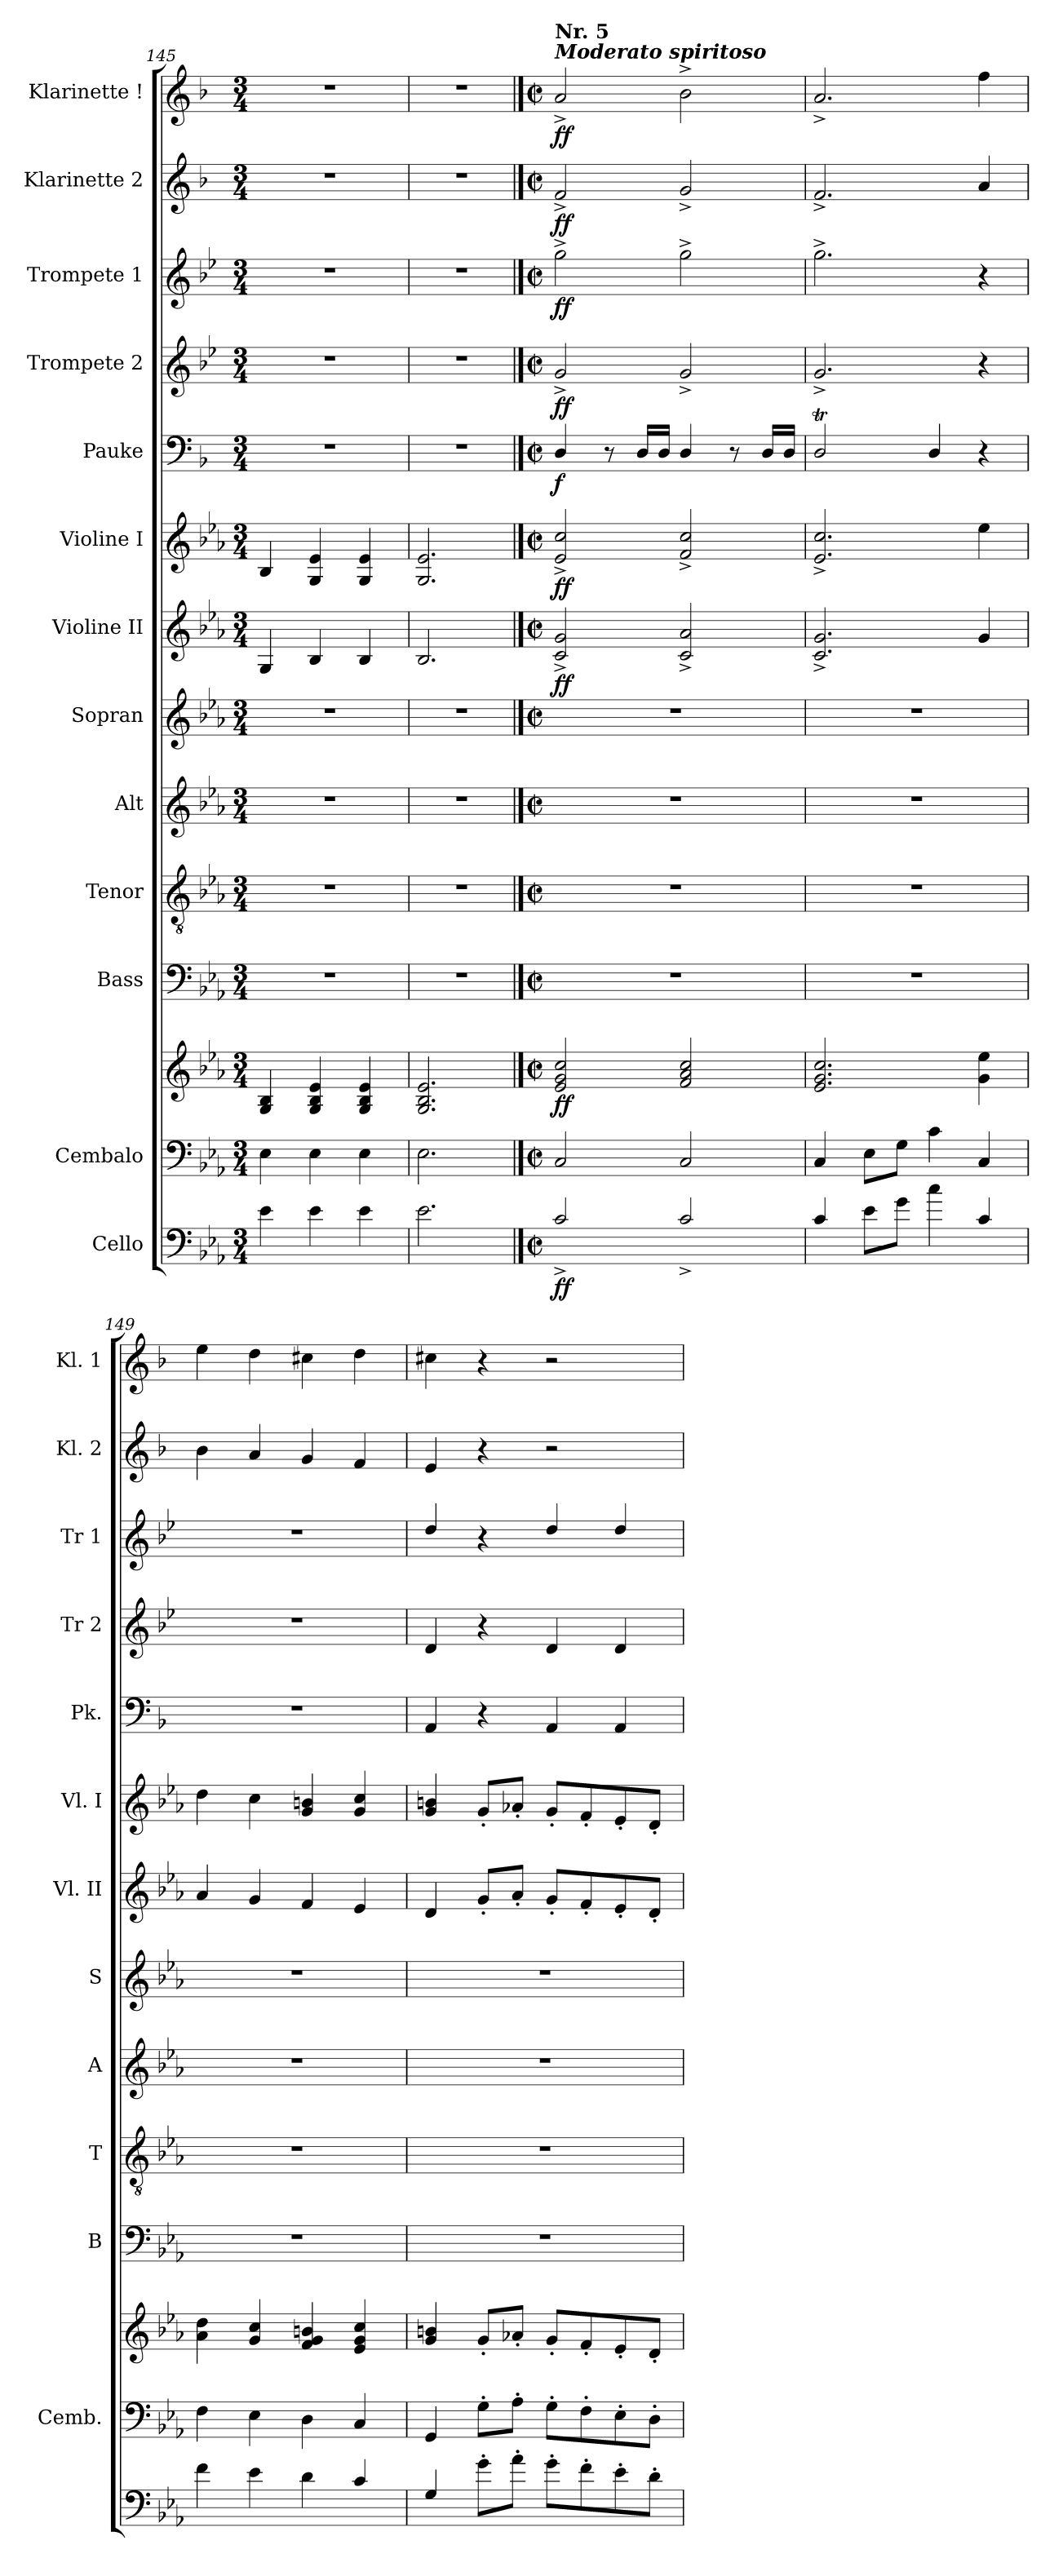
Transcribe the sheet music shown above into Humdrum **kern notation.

**kern	**dynam	**kern	**kern	**dynam	**kern	**kern	**kern	**kern	**kern	**dynam	**kern	**dynam	**kern	**dynam	**kern	**dynam	**kern	**dynam	**kern	**dynam	**kern	**dynam
*part13	*part13	*part12	*part12	*part12	*part11	*part10	*part9	*part8	*part7	*part7	*part6	*part6	*part5	*part5	*part4	*part4	*part3	*part3	*part2	*part2	*part1	*part1
*staff14	*staff14	*staff13	*staff12	*staff12/13	*staff11	*staff10	*staff9	*staff8	*staff7	*staff7	*staff6	*staff6	*staff5	*staff5	*staff4	*staff4	*staff3	*staff3	*staff2	*staff2	*staff1	*staff1
*I"Cello	*	*I"Cembalo	*	*	*I"Bass	*I"Tenor	*I"Alt	*I"Sopran	*I"Violine II	*	*I"Violine I	*	*I"Pauke	*	*I"Trompete 2	*	*I"Trompete 1	*	*I"Klarinette 2	*	*I"Klarinette !	*
*	*	*I'Cemb.	*	*	*I'B	*I'T	*I'A	*I'S	*I'Vl. II	*	*I'Vl. I	*	*I'Pk.	*	*I'Tr 2	*	*I'Tr 1	*	*I'Kl. 2	*	*I'Kl. 1	*
*clefF4	*	*clefF4	*clefG2	*	*clefF4	*clefGv2	*clefG2	*clefG2	*clefG2	*	*clefG2	*	*clefF4	*	*clefG2	*	*clefG2	*	*clefG2	*	*clefG2	*
*ITrd7c12	*	*	*	*	*	*	*	*	*	*	*	*	*ITrd1c2	*	*ITrd4c7	*	*ITrd4c7	*	*ITrd1c2	*	*ITrd1c2	*
*k[b-e-a-]	*	*k[b-e-a-]	*k[b-e-a-]	*	*k[b-e-a-]	*k[b-e-a-]	*k[b-e-a-]	*k[b-e-a-]	*k[b-e-a-]	*	*k[b-e-a-]	*	*k[b-e-a-]	*	*k[b-e-a-]	*	*k[b-e-a-]	*	*k[b-e-a-]	*	*k[b-e-a-]	*
*E-:	*	*E-:	*E-:	*	*E-:	*E-:	*E-:	*E-:	*E-:	*	*E-:	*	*E-:	*	*E-:	*	*E-:	*	*E-:	*	*E-:	*
*M3/4	*	*M3/4	*M3/4	*	*M3/4	*M3/4	*M3/4	*M3/4	*M3/4	*	*M3/4	*	*M3/4	*	*M3/4	*	*M3/4	*	*M3/4	*	*M3/4	*
=145	=145	=145	=145	=145	=145	=145	=145	=145	=145	=145	=145	=145	=145	=145	=145	=145	=145	=145	=145	=145	=145	=145
4E-\	.	4E-\	4G/ 4B-/	.	2.r	2.r	2.r	2.r	4G/	.	4B-/	.	2.r	.	2.r	.	2.r	.	2.r	.	2.r	.
4E-\	.	4E-\	4G/ 4B-/ 4e-/	.	.	.	.	.	4B-/	.	4G/ 4e-/	.	.	.	.	.	.	.	.	.	.	.
4E-\	.	4E-\	4G/ 4B-/ 4e-/	.	.	.	.	.	4B-/	.	4G/ 4e-/	.	.	.	.	.	.	.	.	.	.	.
=146	=146	=146	=146	=146	=146	=146	=146	=146	=146	=146	=146	=146	=146	=146	=146	=146	=146	=146	=146	=146	=146	=146
2.E-\	.	2.E-\	2.G/ 2.B-/ 2.e-/	.	2.r	2.r	2.r	2.r	2.B-/	.	2.G/ 2.e-/	.	2.r	.	2.r	.	2.r	.	2.r	.	2.r	.
!!LO:PB:g=z
==147	==147	==147	==147	==147	==147	==147	==147	==147	==147	==147	==147	==147	==147	==147	==147	==147	==147	==147	==147	==147	==147	==147
*M2/2	*	*M2/2	*M2/2	*	*M2/2	*M2/2	*M2/2	*M2/2	*M2/2	*	*M2/2	*	*M2/2	*	*M2/2	*	*M2/2	*	*M2/2	*	*M2/2	*
*met(c|)	*	*met(c|)	*met(c|)	*	*met(c|)	*met(c|)	*met(c|)	*met(c|)	*met(c|)	*	*met(c|)	*	*met(c|)	*	*met(c|)	*	*met(c|)	*	*met(c|)	*	*met(c|)	*
!	!	!	!	!	!	!	!	!	!	!	!	!	!	!	!	!	!	!	!	!	!LO:TX:a:Bi:t=Moderato spiritoso	!
!	!	!	!	!	!	!	!	!	!	!	!	!	!	!	!	!	!	!	!	!	!LO:TX:a:B:t=Nr. 5	!
!	!LO:DY:b	!	!	!LO:DY:b	!	!	!	!	!	!LO:DY:b	!	!LO:DY:b	!	!LO:DY:b	!	!LO:DY:b	!	!LO:DY:b	!	!LO:DY:b	!	!LO:DY:b
2C^</	ff	2C/	2e-/ 2g/ 2cc/	ff	1r	1r	1r	1r	2c/^< 2g/^<	ff	2e-/^< 2cc/^<	ff	4C/	f	2c^</	ff	2cc^>\	ff	2e-^</	ff	2g^</	ff
.	.	.	.	.	.	.	.	.	.	.	.	.	8r	.	.	.	.	.	.	.	.	.
.	.	.	.	.	.	.	.	.	.	.	.	.	16C/LL	.	.	.	.	.	.	.	.	.
.	.	.	.	.	.	.	.	.	.	.	.	.	16C/JJ	.	.	.	.	.	.	.	.	.
2C^</	.	2C/	2f/ 2a-/ 2cc/	.	.	.	.	.	2c/^< 2a-/^<	.	2f/^< 2cc/^<	.	4C/	.	2c^</	.	2cc^>\	.	2f^</	.	2a-^<\	.
.	.	.	.	.	.	.	.	.	.	.	.	.	8r	.	.	.	.	.	.	.	.	.
.	.	.	.	.	.	.	.	.	.	.	.	.	16C/LL	.	.	.	.	.	.	.	.	.
.	.	.	.	.	.	.	.	.	.	.	.	.	16C/JJ	.	.	.	.	.	.	.	.	.
=148	=148	=148	=148	=148	=148	=148	=148	=148	=148	=148	=148	=148	=148	=148	=148	=148	=148	=148	=148	=148	=148	=148
4C/	.	4C/	2.e-/ 2.g/ 2.cc/	.	1r	1r	1r	1r	2.c/^< 2.g/^<	.	2.e-/^< 2.cc/^<	.	2CT/	.	2.c^</	.	2.cc^>\	.	2.e-^</	.	2.g^</	.
8E-\L	.	8E-\L	.	.	.	.	.	.	.	.	.	.	.	.	.	.	.	.	.	.	.	.
8G\J	.	8G\J	.	.	.	.	.	.	.	.	.	.	.	.	.	.	.	.	.	.	.	.
4c\	.	4c\	.	.	.	.	.	.	.	.	.	.	4CTTT/	.	.	.	.	.	.	.	.	.
4C/	.	4C/	4g\ 4ee-\	.	.	.	.	.	4g/	.	4ee-\	.	4r	.	4r	.	4r	.	4g/	.	4ee-\	.
=149	=149	=149	=149	=149	=149	=149	=149	=149	=149	=149	=149	=149	=149	=149	=149	=149	=149	=149	=149	=149	=149	=149
4F\	.	4F\	4a-\ 4dd\	.	1r	1r	1r	1r	4a-/	.	4dd\	.	1r	.	1r	.	1r	.	4a-\	.	4dd\	.
4E-\	.	4E-\	4g/ 4cc/	.	.	.	.	.	4g/	.	4cc\	.	.	.	.	.	.	.	4g/	.	4cc\	.
4D\	.	4D\	4f/ 4g/ 4bn/	.	.	.	.	.	4f/	.	4g/ 4bn/	.	.	.	.	.	.	.	4f/	.	4bn\	.
4C/	.	4C/	4e-/ 4g/ 4cc/	.	.	.	.	.	4e-/	.	4g/ 4cc/	.	.	.	.	.	.	.	4e-/	.	4cc\	.
=150	=150	=150	=150	=150	=150	=150	=150	=150	=150	=150	=150	=150	=150	=150	=150	=150	=150	=150	=150	=150	=150	=150
4GG/	.	4GG/	4g/ 4bn/	.	1r	1r	1r	1r	4d/	.	4g/ 4bn/	.	4GG/	.	4G/	.	4g/	.	4d/	.	4bn\	.
8G'>\L	.	8G'>\L	8g'</L	.	.	.	.	.	8g'</L	.	8g'</L	.	4r	.	4r	.	4r	.	4r	.	4r	.
8A-'>\J	.	8A-'>\J	8a-X'</J	.	.	.	.	.	8a-'</J	.	8a-X'</J	.	.	.	.	.	.	.	.	.	.	.
8G'>\L	.	8G'>\L	8g'</L	.	.	.	.	.	8g'</L	.	8g'</L	.	4GG/	.	4G/	.	4g/	.	2r	.	2r	.
8F'>\	.	8F'>\	8f'</	.	.	.	.	.	8f'</	.	8f'</	.	.	.	.	.	.	.	.	.	.	.
8E-'>\	.	8E-'>\	8e-'</	.	.	.	.	.	8e-'</	.	8e-'</	.	4GG/	.	4G/	.	4g/	.	.	.	.	.
8D'>\J	.	8D'>\J	8d'</J	.	.	.	.	.	8d'</J	.	8d'</J	.	.	.	.	.	.	.	.	.	.	.
=	=	=	=	=	=	=	=	=	=	=	=	=	=	=	=	=	=	=	=	=	=	=
*-	*-	*-	*-	*-	*-	*-	*-	*-	*-	*-	*-	*-	*-	*-	*-	*-	*-	*-	*-	*-	*-	*-
